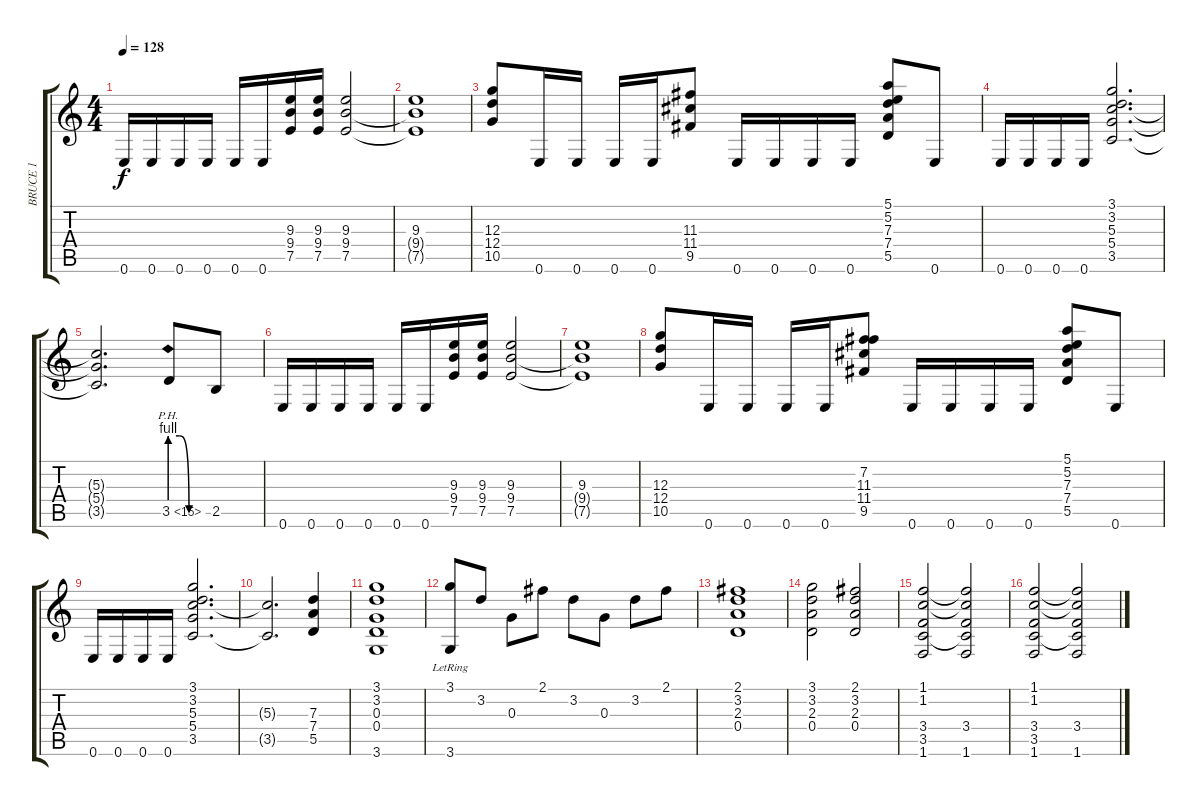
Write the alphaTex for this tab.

\track ("BRUCE 1" "BRUCE 1") {instrument distortionguitar}
\staff {score tabs}
\tuning (E4 B3 G3 D3 A2 E2) {hide}
\ts (4 4)
\tempo 128
\clef g2
\ks c
0.6.16{dy f} 0.6.16 0.6.16 0.6.16 0.6.16 0.6.16 (9.3 9.4 7.5).16 (9.3 9.4 7.5).16 (9.3 9.4 7.5).2 |
(9.3 9.4{t} 7.5{t}).1 |
(12.3 12.4 10.5).8 0.6.16 0.6.16 0.6.16 0.6.16 (11.3 11.4 9.5).8 0.6.16 0.6.16 0.6.16 0.6.16 (5.1 5.2 7.3 7.4 5.5).8 0.6.8 |
0.6.16 0.6.16 0.6.16 0.6.16 (3.1 3.2 5.3 5.4 3.5).2{d} |
(5.3{t} 5.4{t} 3.5{t}).2{d} 3.5{be (custom 0 4 15 4 30 0 60 0) ph 12}.8 2.5.8 |
0.6.16 0.6.16 0.6.16 0.6.16 0.6.16 0.6.16 (9.3 9.4 7.5).16 (9.3 9.4 7.5).16 (9.3 9.4 7.5).2 |
(9.3 9.4{t} 7.5{t}).1 |
(12.3 12.4 10.5).8 0.6.16 0.6.16 0.6.16 0.6.16 (7.2 11.3 11.4 9.5).8 0.6.16 0.6.16 0.6.16 0.6.16 (5.1 5.2 7.3 7.4 5.5).8 0.6.8 |
0.6.16 0.6.16 0.6.16 0.6.16 (3.1 3.2 5.3 5.4 3.5).2{d} |
(5.3{t} 3.5{t}).2{d} (7.3 7.4 5.5).4 |
(3.1 3.2 0.3 0.4 3.6).1 |
(3.1 3.6{lr}).8 3.2.8 0.3.8 2.1.8 3.2.8 0.3.8 3.2.8 2.1.8 |
(2.1 3.2 2.3 0.4).1 |
(3.1 3.2 2.3 0.4).2 (2.1 3.2 2.3 0.4).2 |
(1.1 1.2 3.4 3.5 1.6).2 (1.1{t} 1.2{t} 3.4 3.5{t} 1.6).2 |
(1.1 1.2 3.4 3.5 1.6).2 (1.1{t} 1.2{t} 3.4 3.5{t} 1.6).2
